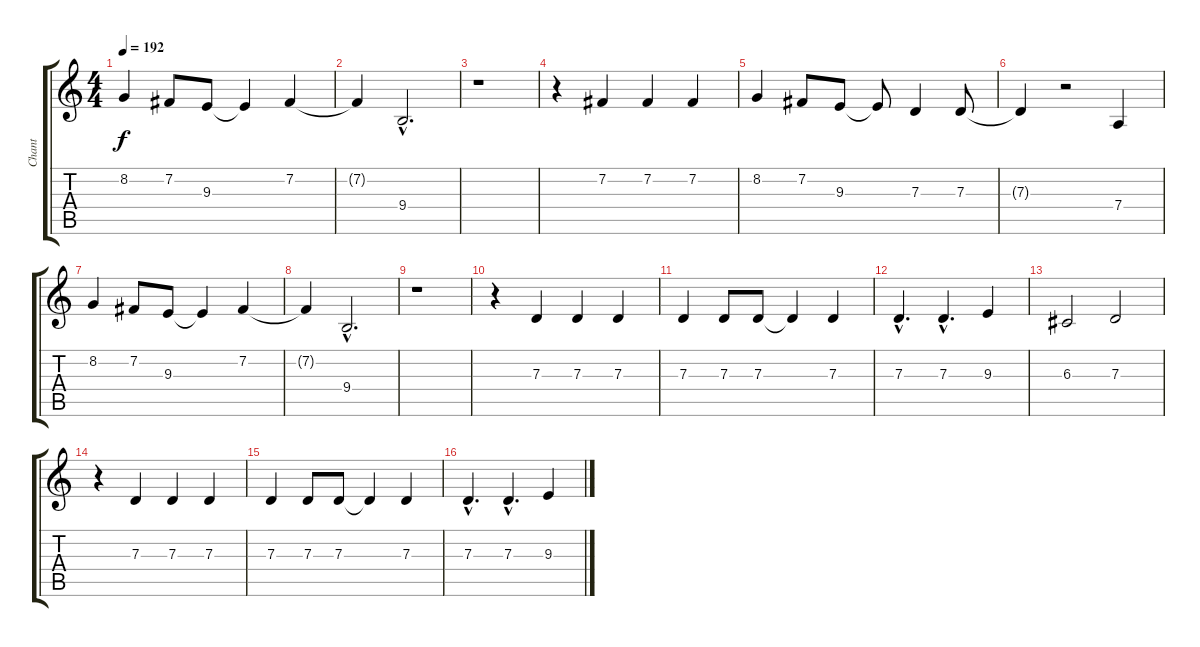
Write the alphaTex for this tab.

\track ("Chant" "Chant") {instrument altosax}
\staff {score tabs}
\tuning (E4 B3 G3 D3 A2 E2) {hide}
\ts (4 4)
\tempo 192
\clef g2
\ks c
8.2.4{dy f} 7.2.8 9.3.8 9.3{t}.4 7.2.4 |
7.2{t}.4 9.4{hac}.2{d} |
r.1 |
r.4 7.2.4 7.2.4 7.2.4 |
8.2.4 7.2.8 9.3.8 9.3{t}.8 7.3.4 7.3.8 |
7.3{t}.4 r.2 7.4.4 |
8.2.4 7.2.8 9.3.8 9.3{t}.4 7.2.4 |
7.2{t}.4 9.4{hac}.2{d} |
r.1 |
r.4 7.3.4 7.3.4 7.3.4 |
7.3.4 7.3.8 7.3.8 7.3{t}.4 7.3.4 |
7.3{hac}.4{d} 7.3{hac}.4{d} 9.3.4 |
6.3.2 7.3.2 |
r.4 7.3.4 7.3.4 7.3.4 |
7.3.4 7.3.8 7.3.8 7.3{t}.4 7.3.4 |
7.3{hac}.4{d} 7.3{hac}.4{d} 9.3.4
